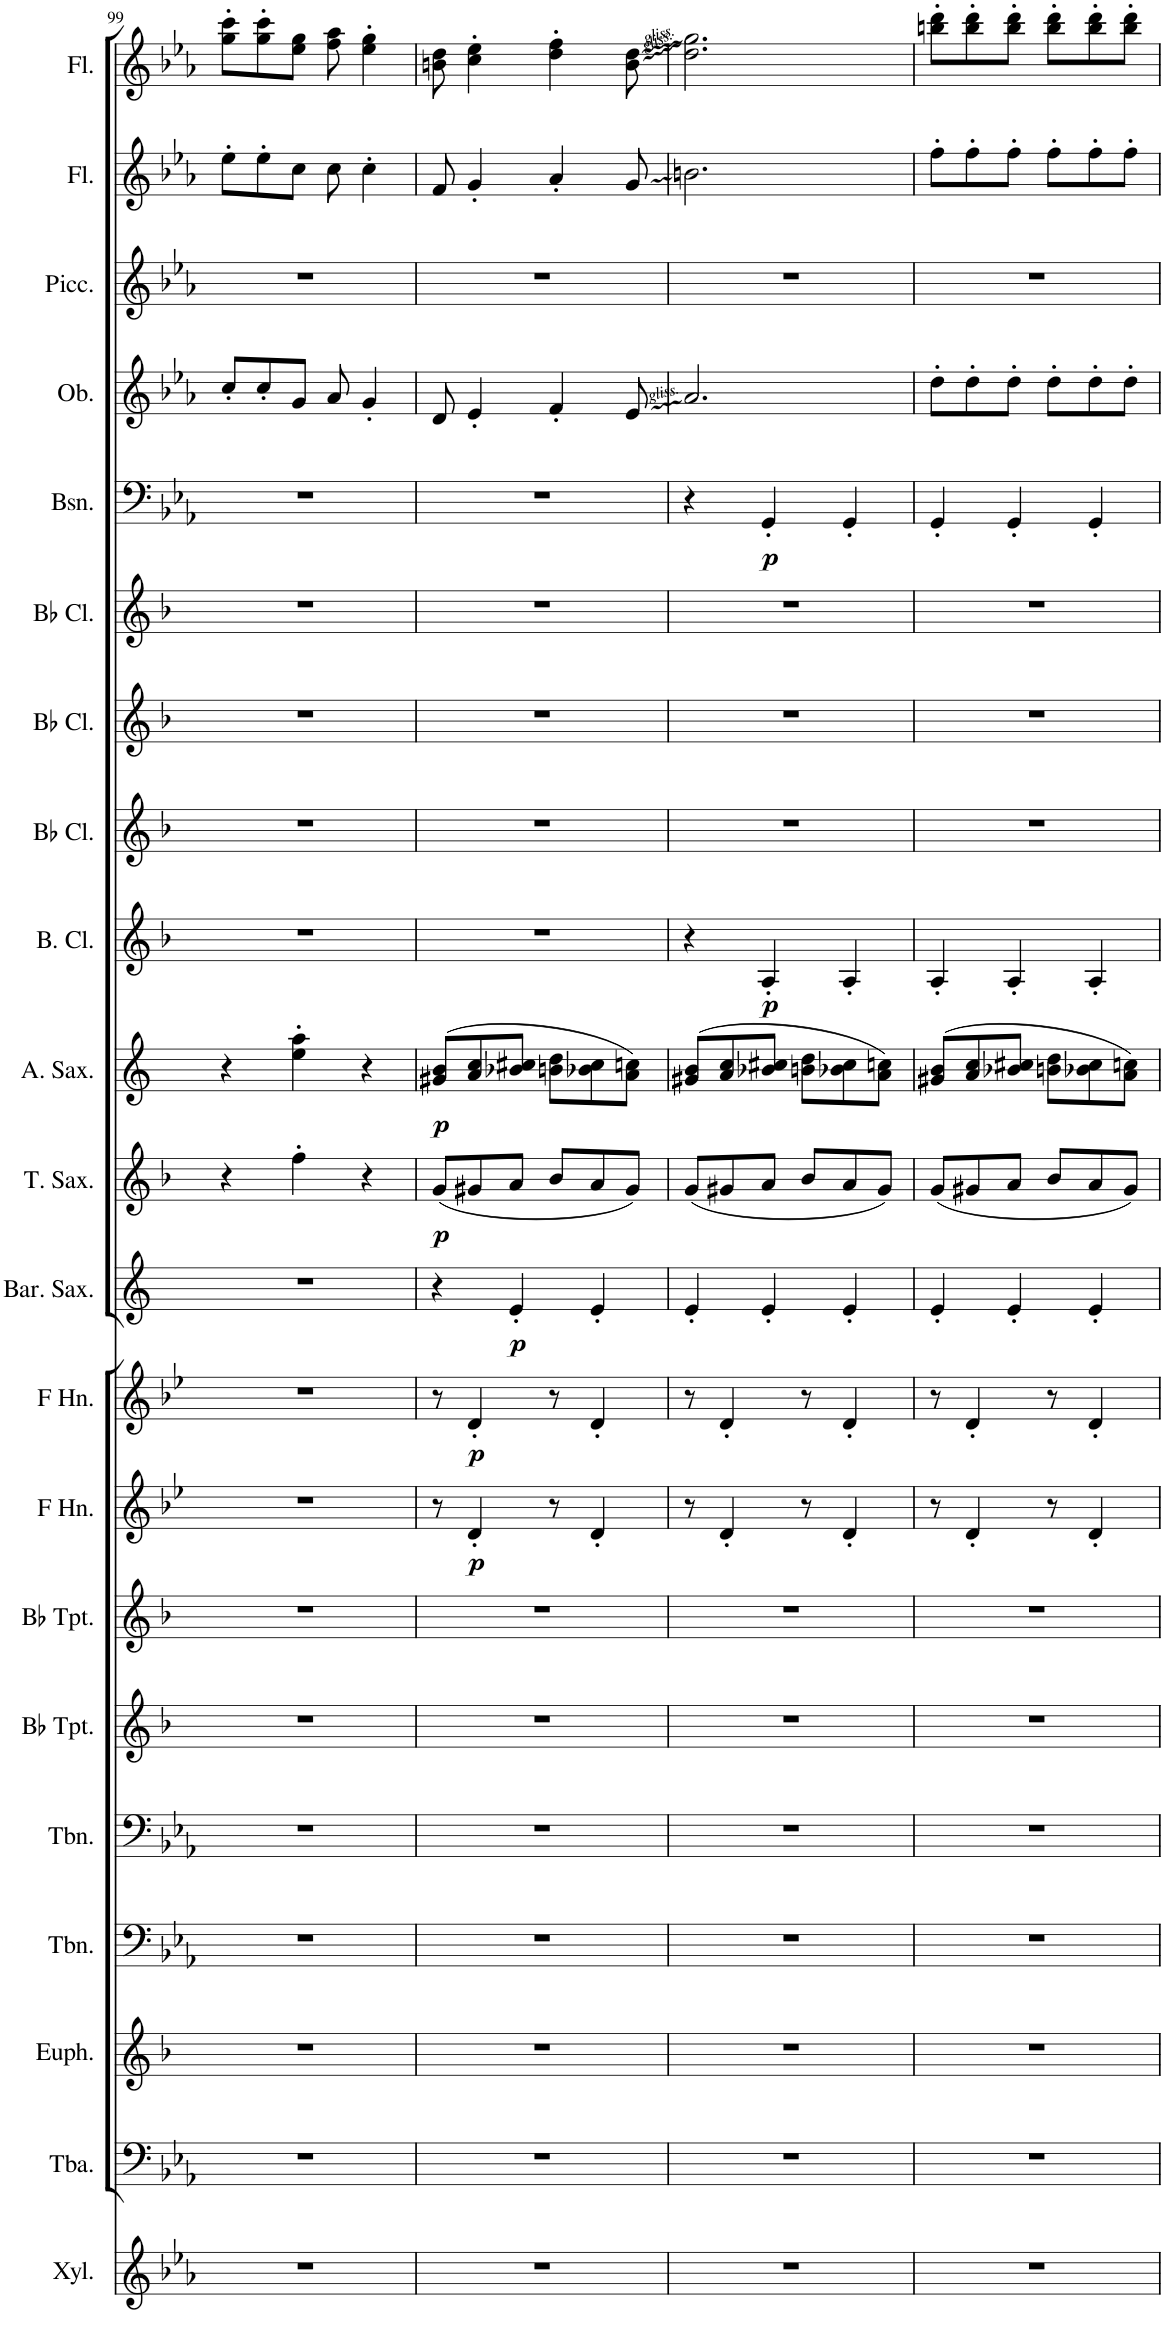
**kern	**kern	**kern	**kern	**kern	**kern	**kern	**kern	**dynam	**kern	**dynam	**kern	**dynam	**kern	**dynam	**kern	**dynam	**kern	**dynam	**kern	**kern	**kern	**kern	**dynam	**kern	**kern	**kern	**kern
*part21	*part20	*part19	*part18	*part17	*part16	*part15	*part14	*part14	*part13	*part13	*part12	*part12	*part11	*part11	*part10	*part10	*part9	*part9	*part8	*part7	*part6	*part5	*part5	*part4	*part3	*part2	*part1
*staff21	*staff20	*staff19	*staff18	*staff17	*staff16	*staff15	*staff14	*staff14	*staff13	*staff13	*staff12	*staff12	*staff11	*staff11	*staff10	*staff10	*staff9	*staff9	*staff8	*staff7	*staff6	*staff5	*staff5	*staff4	*staff3	*staff2	*staff1
*I"Xylophone	*I"Tuba	*I"Eufonio	*I"Trombon 3	*I"Trombon 1-2	*I"Trompeta Bb 3	*I"Trompeta Bb 1-2	*I"Corno Fa 3	*	*I"Corno Fa 1-2	*	*I"Saxofon Baritono	*	*I"Saxofon Tenor	*	*I"Saxofon alto	*	*I"Clarinete bajo	*	*I"Clarinete Bb 3	*I"Clarinete Bb 2	*I"Clarinete Bb 1	*I"Fagot	*	*I"Oboe	*I"Piccolo	*I"Flauta 3	*I"Flauta 1-2
*I'Xyl.	*I'Tba.	*	*I'Tbn.	*I'Tbn.	*	*	*	*	*	*	*	*	*	*	*	*	*	*	*	*	*	*	*	*I'Ob.	*I'Picc.	*I'Fl.	*I'Fl.
!!LO:PB:g=z
*clefG2	*clefF4	*clefG2	*clefF4	*clefF4	*clefG2	*clefG2	*clefG2	*	*clefG2	*	*clefG2	*	*clefG2	*	*clefG2	*	*clefG2	*	*clefG2	*clefG2	*clefG2	*clefF4	*	*clefG2	*clefG2	*clefG2	*clefG2
*Trd-7c-12	*	*Trd8c14	*	*	*Trd1c2	*Trd1c2	*Trd4c7	*	*Trd4c7	*	*Trd12c21	*	*Trd8c14	*	*Trd5c9	*	*Trd8c14	*	*Trd1c2	*Trd1c2	*Trd1c2	*	*	*	*Trd-7c-12	*	*
*k[b-e-a-]	*k[b-e-a-]	*k[b-]	*k[b-e-a-]	*k[b-e-a-]	*k[b-]	*k[b-]	*k[b-e-]	*	*k[b-e-]	*	*k[]	*	*k[b-]	*	*k[]	*	*k[b-]	*	*k[b-]	*k[b-]	*k[b-]	*k[b-e-a-]	*	*k[b-e-a-]	*k[b-e-a-]	*k[b-e-a-]	*k[b-e-a-]
*M6/8	*M6/8	*M6/8	*M6/8	*M6/8	*M6/8	*M6/8	*M6/8	*	*M6/8	*	*M6/8	*	*M6/8	*	*M6/8	*	*M6/8	*	*M6/8	*M6/8	*M6/8	*M6/8	*	*M6/8	*M6/8	*M6/8	*M6/8
=99	=99	=99	=99	=99	=99	=99	=99	=99	=99	=99	=99	=99	=99	=99	=99	=99	=99	=99	=99	=99	=99	=99	=99	=99	=99	=99	=99
2.r	2.r	2.r	2.r	2.r	2.r	2.r	2.r	.	2.r	.	2.r	.	4r	.	4r	.	2.r	.	2.r	2.r	2.r	2.r	.	8cc'/L	2.r	8ee-'\L	8gg\' 8ccc\'L
.	.	.	.	.	.	.	.	.	.	.	.	.	.	.	.	.	.	.	.	.	.	.	.	8cc'/	.	8ee-'\	8gg\' 8ccc\'
.	.	.	.	.	.	.	.	.	.	.	.	.	4ff'\	.	4ee\' 4aa\'	.	.	.	.	.	.	.	.	8g/J	.	8cc\J	8ee-\ 8gg\J
.	.	.	.	.	.	.	.	.	.	.	.	.	.	.	.	.	.	.	.	.	.	.	.	8a-/	.	8cc\	8ff\ 8aa-\
.	.	.	.	.	.	.	.	.	.	.	.	.	4r	.	4r	.	.	.	.	.	.	.	.	4g'/	.	4cc'\	4ee-\' 4gg\'
=100	=100	=100	=100	=100	=100	=100	=100	=100	=100	=100	=100	=100	=100	=100	=100	=100	=100	=100	=100	=100	=100	=100	=100	=100	=100	=100	=100
!	!	!	!	!	!	!	!	!	!	!	!	!	!	!LO:DY:b	!	!LO:DY:b	!	!	!	!	!	!	!	!	!	!	!
2.r	2.r	2.r	2.r	2.r	2.r	2.r	8r	.	8r	.	4r	.	(8g/L	p	(8g#X/ 8b/L	p	2.r	.	2.r	2.r	2.r	2.r	.	8d/	2.r	8f/	8bn\ 8dd\
!	!	!	!	!	!	!	!	!LO:DY:b	!	!LO:DY:b	!	!	!	!	!	!	!	!	!	!	!	!	!	!	!	!	!
.	.	.	.	.	.	.	4d'/	p	4d'/	p	.	.	8g#X/	.	8a/ 8cc/	.	.	.	.	.	.	.	.	4e-'/	.	4g'/	4cc\' 4ee-\'
!	!	!	!	!	!	!	!	!	!	!	!	!LO:DY:b	!	!	!	!	!	!	!	!	!	!	!	!	!	!	!
.	.	.	.	.	.	.	.	.	.	.	4e'/	p	8a/J	.	8b-X/ 8cc#X/J	.	.	.	.	.	.	.	.	.	.	.	.
.	.	.	.	.	.	.	8r	.	8r	.	.	.	8b-/L	.	8bn\ 8dd\L	.	.	.	.	.	.	.	.	4f'/	.	4a-'/	4dd\' 4ff\'
.	.	.	.	.	.	.	4d'/	.	4d'/	.	4e'/	.	8a/	.	8b-X\ 8cc#\	.	.	.	.	.	.	.	.	.	.	.	.
.	.	.	.	.	.	.	.	.	.	.	.	.	8g#/J)	.	8a\ 8ccn\J)	.	.	.	.	.	.	.	.	8e-/	.	8g/	8b\ 8dd\
=101	=101	=101	=101	=101	=101	=101	=101	=101	=101	=101	=101	=101	=101	=101	=101	=101	=101	=101	=101	=101	=101	=101	=101	=101	=101	=101	=101
2.r	2.r	2.r	2.r	2.r	2.r	2.r	8r	.	8r	.	4e'/	.	(8g/L	.	(8g#X/ 8b/L	.	4r	.	2.r	2.r	2.r	4r	.	2.a-/	2.r	2.bn\	2.dd\ 2.gg\
.	.	.	.	.	.	.	4d'/	.	4d'/	.	.	.	8g#X/	.	8a/ 8cc/	.	.	.	.	.	.	.	.	.	.	.	.
!	!	!	!	!	!	!	!	!	!	!	!	!	!	!	!	!	!	!LO:DY:b	!	!	!	!	!LO:DY:b	!	!	!	!
.	.	.	.	.	.	.	.	.	.	.	4e'/	.	8a/J	.	8b-X/ 8cc#X/J	.	4A'/	p	.	.	.	4GG'/	p	.	.	.	.
.	.	.	.	.	.	.	8r	.	8r	.	.	.	8b-/L	.	8bn\ 8dd\L	.	.	.	.	.	.	.	.	.	.	.	.
.	.	.	.	.	.	.	4d'/	.	4d'/	.	4e'/	.	8a/	.	8b-X\ 8cc#\	.	4A'/	.	.	.	.	4GG'/	.	.	.	.	.
.	.	.	.	.	.	.	.	.	.	.	.	.	8g#/J)	.	8a\ 8ccn\J)	.	.	.	.	.	.	.	.	.	.	.	.
=102	=102	=102	=102	=102	=102	=102	=102	=102	=102	=102	=102	=102	=102	=102	=102	=102	=102	=102	=102	=102	=102	=102	=102	=102	=102	=102	=102
2.r	2.r	2.r	2.r	2.r	2.r	2.r	8r	.	8r	.	4e'/	.	(8g/L	.	(8g#X/ 8b/L	.	4A'/	.	2.r	2.r	2.r	4GG'/	.	8dd'\L	2.r	8ff'\L	8bbn\' 8ddd\'L
.	.	.	.	.	.	.	4d'/	.	4d'/	.	.	.	8g#X/	.	8a/ 8cc/	.	.	.	.	.	.	.	.	8dd'\	.	8ff'\	8bb\' 8ddd\'
.	.	.	.	.	.	.	.	.	.	.	4e'/	.	8a/J	.	8b-X/ 8cc#X/J	.	4A'/	.	.	.	.	4GG'/	.	8dd'\J	.	8ff'\J	8bb\' 8ddd\'J
.	.	.	.	.	.	.	8r	.	8r	.	.	.	8b-/L	.	8bn\ 8dd\L	.	.	.	.	.	.	.	.	8dd'\L	.	8ff'\L	8bb\' 8ddd\'L
.	.	.	.	.	.	.	4d'/	.	4d'/	.	4e'/	.	8a/	.	8b-X\ 8cc#\	.	4A'/	.	.	.	.	4GG'/	.	8dd'\	.	8ff'\	8bb\' 8ddd\'
.	.	.	.	.	.	.	.	.	.	.	.	.	8g#/J)	.	8a\ 8ccn\J)	.	.	.	.	.	.	.	.	8dd'\J	.	8ff'\J	8bb\' 8ddd\'J
=	=	=	=	=	=	=	=	=	=	=	=	=	=	=	=	=	=	=	=	=	=	=	=	=	=	=	=
*-	*-	*-	*-	*-	*-	*-	*-	*-	*-	*-	*-	*-	*-	*-	*-	*-	*-	*-	*-	*-	*-	*-	*-	*-	*-	*-	*-
